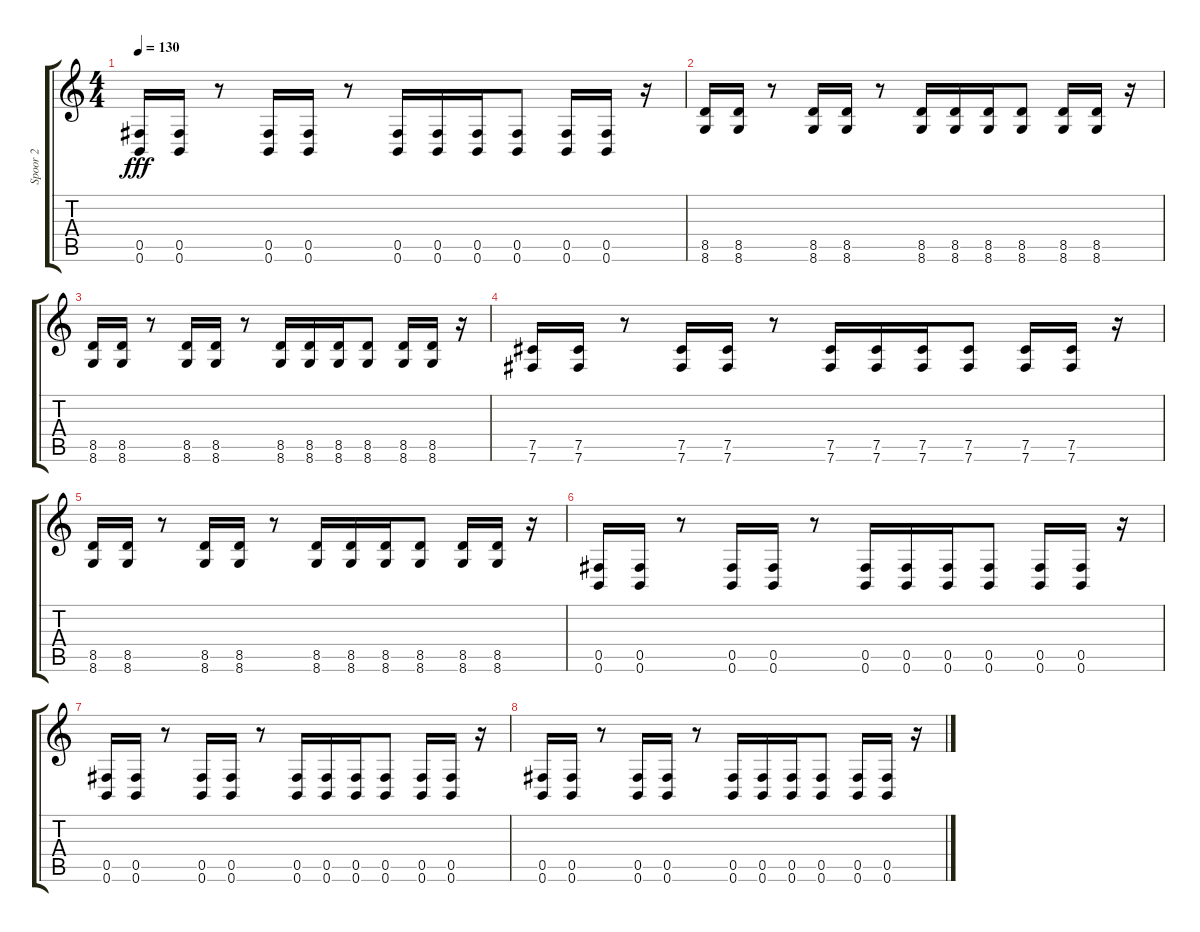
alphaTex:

\track ("Spoor 2" "Spoor 2") {instrument distortionguitar}
\staff {score tabs}
\tuning (Db4 Ab3 E3 B2 Gb2 B1) {hide}
\ts (4 4)
\tempo 130
\clef g2
\ks c
(0.5 0.6).16{dy fff} (0.5 0.6).16 r.8 (0.5 0.6).16 (0.5 0.6).16 r.8 (0.5 0.6).16 (0.5 0.6).16 (0.5 0.6).16 (0.5 0.6).8 (0.5 0.6).16 (0.5 0.6).16 r.16 |
(8.5 8.6).16 (8.5 8.6).16 r.8 (8.5 8.6).16 (8.5 8.6).16 r.8 (8.5 8.6).16 (8.5 8.6).16 (8.5 8.6).16 (8.5 8.6).8 (8.5 8.6).16 (8.5 8.6).16 r.16 |
(8.5 8.6).16 (8.5 8.6).16 r.8 (8.5 8.6).16 (8.5 8.6).16 r.8 (8.5 8.6).16 (8.5 8.6).16 (8.5 8.6).16 (8.5 8.6).8 (8.5 8.6).16 (8.5 8.6).16 r.16 |
(7.5 7.6).16 (7.5 7.6).16 r.8 (7.5 7.6).16 (7.5 7.6).16 r.8 (7.5 7.6).16 (7.5 7.6).16 (7.5 7.6).16 (7.5 7.6).8 (7.5 7.6).16 (7.5 7.6).16 r.16 |
(8.5 8.6).16 (8.5 8.6).16 r.8 (8.5 8.6).16 (8.5 8.6).16 r.8 (8.5 8.6).16 (8.5 8.6).16 (8.5 8.6).16 (8.5 8.6).8 (8.5 8.6).16 (8.5 8.6).16 r.16 |
(0.5 0.6).16 (0.5 0.6).16 r.8 (0.5 0.6).16 (0.5 0.6).16 r.8 (0.5 0.6).16 (0.5 0.6).16 (0.5 0.6).16 (0.5 0.6).8 (0.5 0.6).16 (0.5 0.6).16 r.16 |
(0.5 0.6).16 (0.5 0.6).16 r.8 (0.5 0.6).16 (0.5 0.6).16 r.8 (0.5 0.6).16 (0.5 0.6).16 (0.5 0.6).16 (0.5 0.6).8 (0.5 0.6).16 (0.5 0.6).16 r.16 |
(0.5 0.6).16 (0.5 0.6).16 r.8 (0.5 0.6).16 (0.5 0.6).16 r.8 (0.5 0.6).16 (0.5 0.6).16 (0.5 0.6).16 (0.5 0.6).8 (0.5 0.6).16 (0.5 0.6).16 r.16
